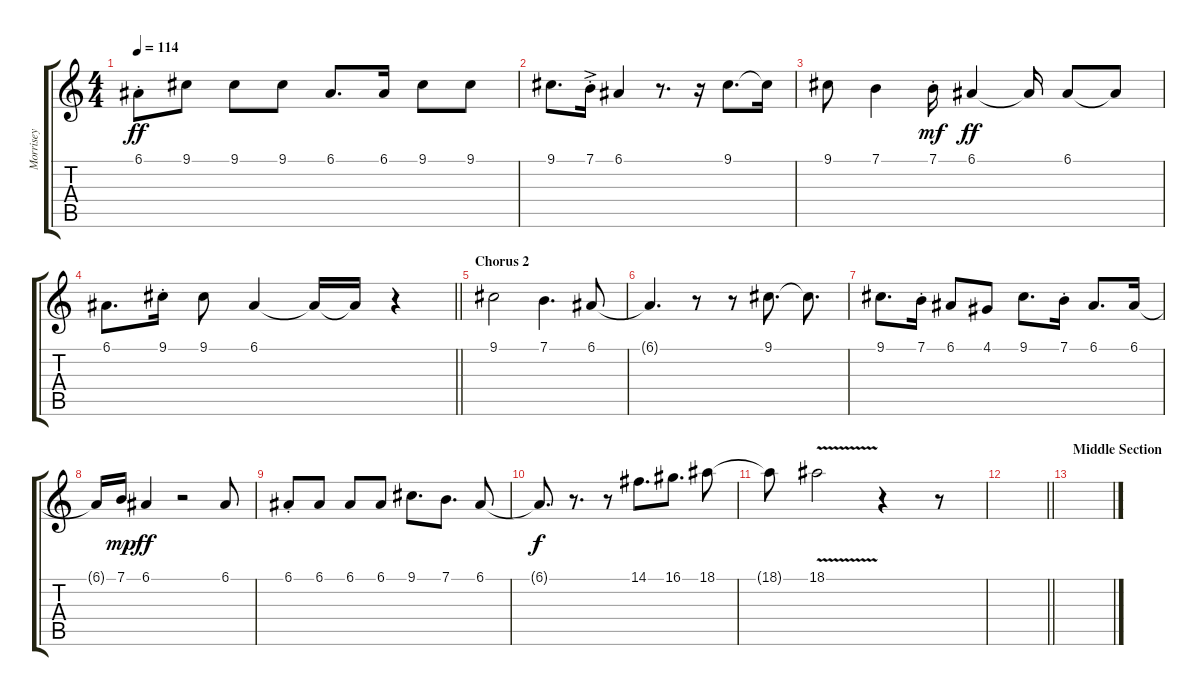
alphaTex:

\track ("Morrisey" "Morrisey") {instrument flute}
\staff {score tabs}
\tuning (E4 B3 G3 D3 A2 E2) {hide}
\ts (4 4)
\tempo 114
\clef g2
\ks c
6.1{st}.8{dy ff} 9.1.8 9.1.8 9.1.8 6.1.8{d} 6.1.16 9.1.8 9.1.8 |
9.1.8{d} 7.1{ac st}.16 6.1.4 r.8{d} r.16 9.1.8{d} 9.1{t}.16 |
9.1.8 7.1.4 7.1{st}.16{dy mf} 6.1.4{dy ff} 6.1{t}.16 6.1.8 6.1{t}.8 |
\barLineRight lightlight
6.1.8{d} 9.1{st}.16 9.1.8 6.1.4 6.1{t}.16 6.1{t}.16 r.4 |
\section ("" "Chorus 2")
9.1.2 7.1.4{d} 6.1.8 |
6.1{t}.4{d} r.8 r.8 9.1.8{d} 9.1{t}.8{d} |
9.1.8{d} 7.1{st}.16 6.1.8 4.1.8 9.1.8{d} 7.1{st}.16 6.1.8{d} 6.1.16 |
6.1{t}.16 7.1.16{dy mp} 6.1.4{dy ff} r.2 6.1.8 |
6.1{st}.8 6.1.8 6.1.8 6.1.8 9.1.8{d} 7.1.8{d} 6.1.8 |
6.1{t}.8{d dy f} r.8{d} r.8 14.1.8{d} 16.1.8{d} 18.1.8 |
18.1{t}.8 18.1{v}.2 r.4 r.8 |
\barLineRight lightlight
|
\section ("" "Middle Section")
